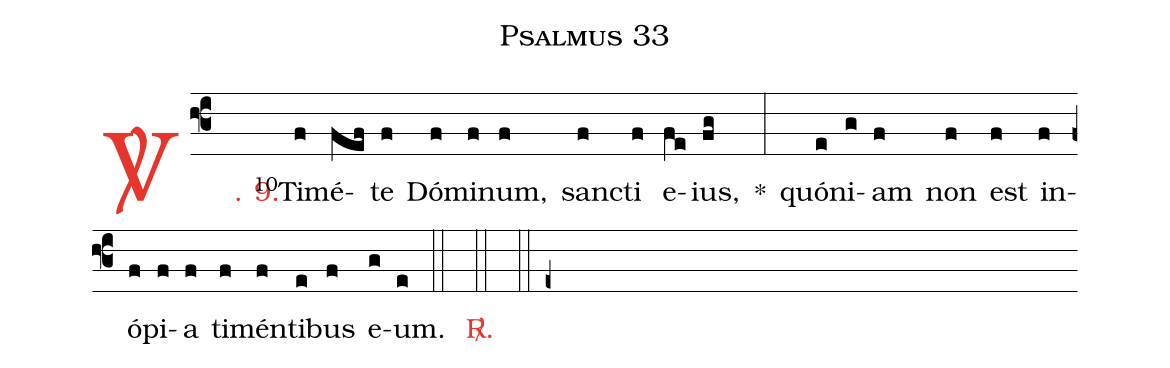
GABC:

name: Psalmus 33;
%%
(f3)

<c><sp>V/</sp>. 9.</c>() <v>\VSup{10}</v>Ti(f)mé(fef)te(f) Dó(f)mi(f)num,(f) san(f)cti(f) e(fe)ius,(fg) *(:) quó(e)ni(g)am(f) non(f) est(f) in(f)ó(f)pi(f)a(f) ti(f)mén(f)ti(e)bus(f) e(g)um.(e)

(::)

<c><sp>R/</sp>.</c>(::)

(::)

(e+)
